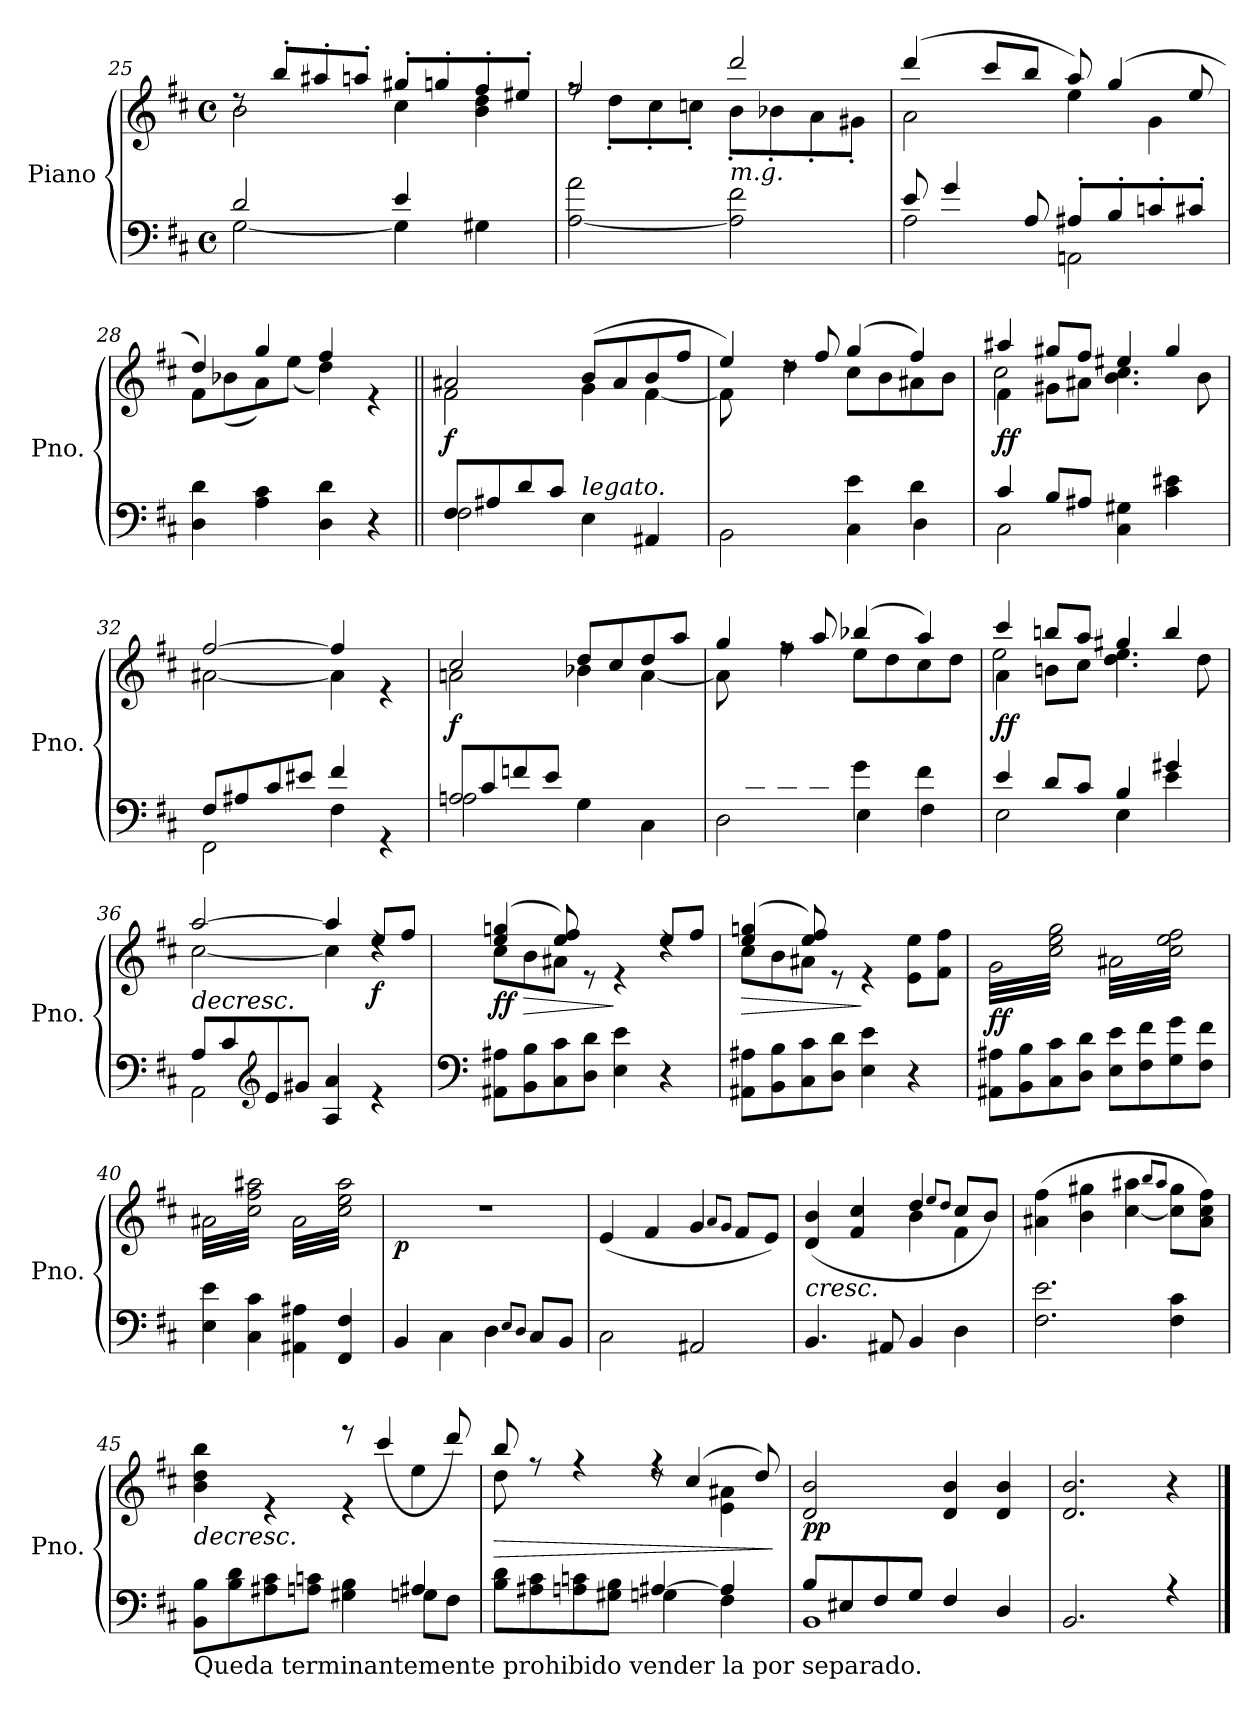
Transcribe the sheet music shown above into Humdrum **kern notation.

**kern	**kern	**dynam
*part1	*part1	*part1
*staff2	*staff1	*staff1/2
*I"Piano	*	*
*I'Pno.	*	*
!!LO:LB:g=z
*clefF4	*clefG2	*
*k[f#c#]	*k[f#c#]	*
*M4/4	*M4/4	*
*met(c)	*met(c)	*
=25	=25	=25
*^	*^	*
2d/	[2G\	8rdd	2b\	.
.	.	8bb'/L	.	.
.	.	8aa#X'/	.	.
.	.	8aan'/J	.	.
4e/	4G\]	8gg#X'/L	4cc#\	.
.	.	8ggn'/	.	.
4rAyy	4G#X\	8ff#'/	4b\ 4dd\	.
.	.	8ee#X'/J	.	.
*v	*v	*	*	*
=26	=26	=26	=26
[2A\ 2a\	2ff#/	8rff	.
.	.	8dd'\L	.
.	.	8cc#'\	.
.	.	8ccn'\J	.
!LO:TX:a:i:t=m.g.	!	!	!
2A\] 2f#\	2ddd/	8b<'\L	.
.	.	8b-X<'\	.
.	.	8a<'\	.
.	.	8g#X<'\J	.
=27	=27	=27	=27
*^	*	*	*
8e/	2A\	(<4ddd/	2a<\	.
4g/	.	.	.	.
.	.	8ccc#/L	.	.
8A/	.	8bb/J	.	.
8A#X'/L	2AAn\	8aa/)	4ee\	.
8B'/	.	(<4gg/	.	.
8cn'/	.	.	4g\	.
8c#X'/J	.	8ee/	.	.
*v	*v	*	*	*
=28	=28	=28	=28
4D\ 4d\	4dd/)	8f#\L	.
.	.	(>8b-X\	.
4A\ 4c#\	4gg/	8a\)	.
.	.	(<8ee\J	.
4D\ 4d\	4ff#/	4dd\)	.
4r	4re	4ryy	.
!!LO:LB:g=z
=29||	=29||	=29||	=29||
!LO:N:head=open	!	!	!LO:DY:b
*^	*	*^	*
8F#/L	2F#\	2a#X/	2ryy	2f#\	f
8A#X/	.	.	.	.	.
8d/	.	.	.	.	.
8c#/J	.	.	.	.	.
!LO:TX:a:i:t=legato.	!	!	!	!	!
2ryy	4E\	(>8b/L	4g\	2ryy	.
.	.	8a#/	.	.	.
.	4AA#X/	8b/	[4f#\	.	.
.	.	8ff#/J	.	.	.
=30	=30	=30	=30	=30	=30
8ryy	2BB\	4ee/)	8f#\L]	4ryy	.
8B/	.	.	2..ryy	.	.
8A#X/	.	8rdd	.	4dd\	.
8B/J	.	8ff#/	.	.	.
4e\	4C#\	(>4gg/	.	8cc#\L	.
.	.	.	.	8b\	.
4d\	4D\	4ff#/)	.	8a#X\	.
.	.	.	.	8b\J	.
=31	=31	=31	=31	=31	=31
!	!	!	!	!	!LO:DY:b
4c#/	2C#\	4aa#X/	4f#\	2cc#\	ff
8B/L	.	8gg#X/L	8g#X\L	.	.
8A#X/J	.	8ff#/J	8a#X\J	.	.
4ryy	4C#\ 4G#X\	4ee#X/	4.b\ 4.cc#\	2ryy	.
4c#\ 4e#X\	4ryy	4gg#/	.	.	.
.	.	.	8b\	.	.
*	*	*	*v	*v	*
=32	=32	=32	=32	=32
8F#/L	2FF#\	[2ff#/	[2a#X\	.
8A#X/	.	.	.	.
8c#/	.	.	.	.
8e#X/J	.	.	.	.
4f#/	4F#\	4ff#/]	4a#\]	.
4rGG	4ryy	4re	4ryy	.
!!LO:LB:g=z
=33	=33	=33	=33	=33
!LO:N:head=open	!	!	!	!LO:DY:b
*	*	*	*^	*
8An/L	2A\	2cc#/	2ryy	2an\	f
8c#/	.	.	.	.	.
8fn/	.	.	.	.	.
8e/J	.	.	.	.	.
2ryy	4G\	8dd/L	4b-X\	2ryy	.
.	.	8cc#/	.	.	.
.	4C#\	8dd/	[4a\	.	.
.	.	8aa/J	.	.	.
=34	=34	=34	=34	=34	=34
8ryy	2D\	4gg/	8a\L]	4ryy	.
8d/	.	.	2..ryy	.	.
8c#/	.	8rff	.	4ff#\	.
8d/J	.	8aa/	.	.	.
4g\	4E\	(>4bb-X/	.	8ee\L	.
.	.	.	.	8dd\	.
4f#\	4F#\	4aa/)	.	8cc#\	.
.	.	.	.	8dd\J	.
=35	=35	=35	=35	=35	=35
!	!	!	!	!	!LO:DY:b
4e/	2E\	4ccc#/	4a\	2ee\	ff
8d/L	.	8bbn/L	8bn\L	.	.
8c#/J	.	8aa/J	8cc#\J	.	.
4B/	4E\	4gg#X/	4.dd\ 4.ee\	2ryy	.
4g#X/	4e\	4bb/	.	.	.
.	.	.	8dd\	.	.
*	*	*	*v	*v	*
=36	=36	=36	=36	=36
!	!	!	!	!LO:HP:b
8A/L	2AA\	[2aa/	[2cc#\	>
8c#/	.	.	.	.
*clefG2	*	*	*	*
8e/	.	.	.	.
8g#X/J	.	.	.	.
4A/ 4a/	2ryy	4aa/]	4cc#\]	.
!	!	!	!	!LO:DY:b
4re	.	8ee/L	4rdd	f
.	.	8ff#/J	.	.
*v	*v	*	*	*
!!LO:PB:g=z	!!
=37	=37	=37	=37
*clefF4	*	*	*
!	!	!	!LO:DY:b
8AA#X\ 8A#X\L	(>4ee/ 4ggn/	8cc#\L	ff
!	!	!	!LO:HP:b
8BB\ 8B\	.	8b\	>
8C#\ 8c#\	8ee/ 8ff#/)	8a#X\J	.
8D\ 8d\J	8re	4.ryy	.
4E\ 4e\	4re	.	]
4r	8ee/L	4rdd	.
.	8ff#/J	.	.
=38	=38	=38	=38
!	!	!	!LO:HP:b
8AA#X\ 8A#X\L	(>4ee/ 4ggn/	8cc#\L	>
8BB\ 8B\	.	8b\	.
8C#\ 8c#\	8ee/ 8ff#/)	8a#X\J	.
8D\ 8d\J	8re	2ryy	.
4E\ 4e\	4re	.	]
4r	8e\ 8ee\L	.	.
.	8f#\ 8ff#\J	8ryy	.
=39	=39	=39	=39
!	!	!	!LO:DY:b
*	*v	*v	*
*	*tremolo	*
8AA#X\ 8A#X\L	32g\LLL	ff
.	32cc#\ 32ee\ 32gg\	.
.	32g\	.
.	32cc#\ 32ee\ 32gg\	.
8BB\ 8B\	32g\	.
.	32cc#\ 32ee\ 32gg\	.
.	32g\	.
.	32cc#\ 32ee\ 32gg\	.
8C#\ 8c#\	32g\	.
.	32cc#\ 32ee\ 32gg\	.
.	32g\	.
.	32cc#\ 32ee\ 32gg\	.
8D\ 8d\J	32g\	.
.	32cc#\ 32ee\ 32gg\	.
.	32g\	.
.	32cc#\ 32ee\ 32gg\JJJ	.
8E\ 8e\L	32a#X\LLL	.
.	32cc#\ 32ee\ 32ff#\	.
.	32a#X\	.
.	32cc#\ 32ee\ 32ff#\	.
8F#\ 8f#\	32a#X\	.
.	32cc#\ 32ee\ 32ff#\	.
.	32a#X\	.
.	32cc#\ 32ee\ 32ff#\	.
8G\ 8g\	32a#X\	.
.	32cc#\ 32ee\ 32ff#\	.
.	32a#X\	.
.	32cc#\ 32ee\ 32ff#\	.
8F#\ 8f#\J	32a#X\	.
.	32cc#\ 32ee\ 32ff#\	.
.	32a#X\	.
.	32cc#\ 32ee\ 32ff#\JJJ	.
=40	=40	=40
4E\ 4e\	32a#X\LLL	.
.	32cc#\ 32ff#\ 32aa#X\	.
.	32a#X\	.
.	32cc#\ 32ff#\ 32aa#X\	.
.	32a#X\	.
.	32cc#\ 32ff#\ 32aa#X\	.
.	32a#X\	.
.	32cc#\ 32ff#\ 32aa#X\	.
4C#\ 4c#\	32a#X\	.
.	32cc#\ 32ff#\ 32aa#X\	.
.	32a#X\	.
.	32cc#\ 32ff#\ 32aa#X\	.
.	32a#X\	.
.	32cc#\ 32ff#\ 32aa#X\	.
.	32a#X\	.
.	32cc#\ 32ff#\ 32aa#X\JJJ	.
4AA#X\ 4A#X\	32a#\LLL	.
.	32cc#\ 32ee\ 32aa#\	.
.	32a#\	.
.	32cc#\ 32ee\ 32aa#\	.
.	32a#\	.
.	32cc#\ 32ee\ 32aa#\	.
.	32a#\	.
.	32cc#\ 32ee\ 32aa#\	.
4FF#/ 4F#/	32a#\	.
.	32cc#\ 32ee\ 32aa#\	.
.	32a#\	.
.	32cc#\ 32ee\ 32aa#\	.
.	32a#\	.
.	32cc#\ 32ee\ 32aa#\	.
.	32a#\	.
.	32cc#\ 32ee\ 32aa#\JJJ	.
*	*Xtremolo	*
!!LO:LB:g=z
=41	=41	=41
!	!	!LO:DY:b
4BB/	1r	p
.	.	.
.	.	.
.	.	.
.	.	.
.	.	.
.	.	.
.	.	.
4C#\	.	.
4D\	.	.
8qE/L	.	.
8qD/J	.	.
8C#/L	.	.
8BB/J	.	.
=42	=42	=42
2C#\	(<4e/	.
.	4f#/	.
2AA#X/	4g/	.
.	8qa/L	.
.	8qg/J	.
.	8f#/L	.
.	8e/J)	.
=43	=43	=43
!	!	!LO:HP:b
*	*^	*
4.BB/	(>4d/ 4b/	2ryy	<
.	4f#/ 4cc#/	.	.
8AA#X/	.	.	.
4BB/	4dd/	4b\	.
.	8qee/L	.	.
.	8qdd/J	.	.
4D\	8cc#/L	4f#\	.
.	8b/J)	.	.
*	*v	*v	*
.	.	]
=44	=44	=44
2.F#\ 2.e\	(>4a#X\ 4ff#\	.
.	4b\ 4gg#X\	.
.	[4cc#\ 4aa#X\	.
.	8qbb/L	.
.	8qaa#/J	.
4F#\ 4c#\	8cc#\] 8gg#\L	.
.	8a#\ 8cc#\ 8ff#\J)	.
!!LO:LB:g=z
=45	=45	=45
*^	*	*
!LO:TX:b:t=Queda terminantemente prohibido vender la por separado.	!	!	!
!	!	!	!LO:HP:b
*	*	*^	*
8BB\ 8B\L	2.ryy	4b\ 4dd\ 4bb\	2ryy	>
8B\ 8d\	.	.	.	.
8A#X\ 8c#\	.	4re	.	.
8An\ 8cn\J	.	.	.	.
4G#X\ 4B\	.	4re	8reee	.
.	.	.	(<4ccc#/	.
4A#X/	8Gn\L	4ee\	.	.
.	8F#\J	.	8ddd/)	.
*v	*v	*	*	*
*	*v	*v	*
.	.	[
=46	=46	=46
*^	*	*
!	!	!	!LO:HP:b
*	*	*^	*
8B\ 8d\L	2ryy	8bb/	8dd\	>
8A#X\ 8c#\	.	8ryy	8rff	.
8An\ 8cn\	.	4ryy	4rff	.
8G#X\ 8B\J	.	.	.	.
[4A#X/	4Gn\	8rdd	4rff	.
.	.	(>4cc#/	.	.
4A#/]	4F#\	.	4e\ 4a#X\	.
.	.	8dd/)	.	.
*v	*v	*	*	*
*	*v	*v	*
.	.	]
=47	=47	=47
*^	*	*
!	!	!	!LO:DY:b
8B/L	1BB	2d/ 2b/	pp
8E#X/	.	.	.
8F#/	.	.	.
8G/J	.	.	.
4F#/	.	4d/ 4b/	.
4D/	.	4d/ 4b/	.
*v	*v	*	*
.	.	]
=48	=48	=48
*^	*	*
1ryy	2.BB/	2.d/ 2.b/	.
.	4rA	4r	.
*v	*v	*	*
==	==	==
*-	*-	*-
